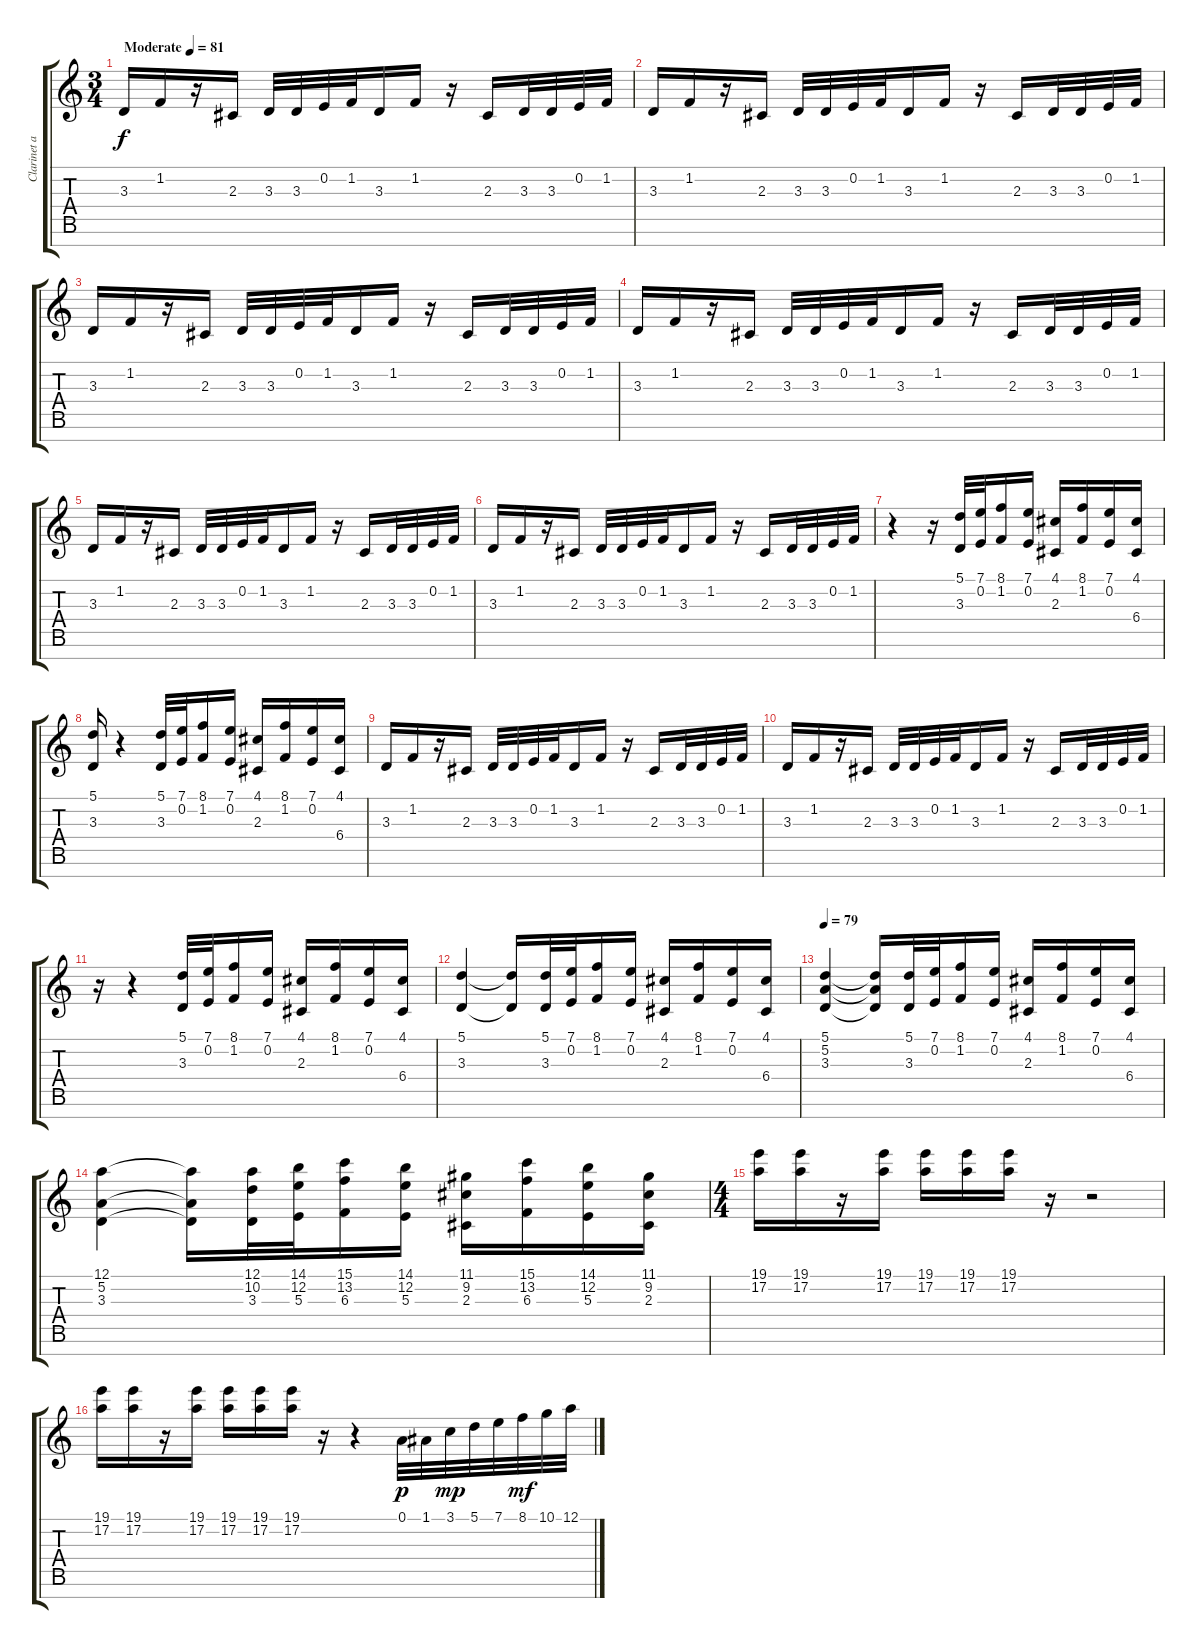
\track ("Clarinet and/or Effects" "Clarinet a") {instrument tremolostrings}
\staff {score tabs}
\tuning (A4 E4 B3 G3 D3 A2 E2) {hide}
\ts (3 4)
\tempo (81 "Moderate")
\clef g2
\ks c
3.3.16{dy f volume 6 instrument tremolostrings} 1.2.16 r.16{volume 10} 2.3.16 3.3.32 3.3.32 0.2.32 1.2.32 3.3.16 1.2.16 r.16 2.3.16 3.3.32 3.3.32 0.2.32 1.2.32 |
3.3.16 1.2.16 r.16 2.3.16 3.3.32 3.3.32 0.2.32 1.2.32 3.3.16 1.2.16 r.16 2.3.16 3.3.32 3.3.32 0.2.32 1.2.32 |
3.3.16 1.2.16 r.16 2.3.16 3.3.32 3.3.32 0.2.32 1.2.32 3.3.16 1.2.16 r.16 2.3.16 3.3.32 3.3.32 0.2.32 1.2.32 |
3.3.16 1.2.16 r.16 2.3.16 3.3.32 3.3.32 0.2.32 1.2.32 3.3.16 1.2.16 r.16 2.3.16 3.3.32 3.3.32 0.2.32 1.2.32 |
3.3.16 1.2.16 r.16 2.3.16 3.3.32 3.3.32 0.2.32 1.2.32 3.3.16 1.2.16 r.16 2.3.16 3.3.32 3.3.32 0.2.32 1.2.32 |
3.3.16 1.2.16 r.16 2.3.16 3.3.32 3.3.32 0.2.32 1.2.32 3.3.16 1.2.16 r.16 2.3.16 3.3.32 3.3.32 0.2.32 1.2.32 |
r.4 r.16 (5.1 3.3).32{volume 8} (7.1 0.2).32 (8.1 1.2).16 (7.1 0.2).16 (4.1 2.3).16 (8.1 1.2).16 (7.1 0.2).16 (4.1 6.4).16 |
(5.1 3.3).16 r.4 (5.1 3.3).32 (7.1 0.2).32 (8.1 1.2).16 (7.1 0.2).16 (4.1 2.3).16 (8.1 1.2).16 (7.1 0.2).16 (4.1 6.4).16 |
3.3.16{volume 14} 1.2.16 r.16 2.3.16 3.3.32 3.3.32 0.2.32 1.2.32 3.3.16 1.2.16 r.16 2.3.16 3.3.32 3.3.32 0.2.32 1.2.32 |
3.3.16 1.2.16 r.16 2.3.16 3.3.32 3.3.32 0.2.32 1.2.32 3.3.16 1.2.16 r.16 2.3.16 3.3.32 3.3.32 0.2.32 1.2.32 |
r.16 r.4{volume 10} (5.1 3.3).32{volume 12} (7.1 0.2).32 (8.1 1.2).16 (7.1 0.2).16 (4.1 2.3).16 (8.1 1.2).16 (7.1 0.2).16 (4.1 6.4).16 |
(5.1 3.3).4 (5.1{t} 3.3{t}).16 (5.1 3.3).32 (7.1 0.2).32 (8.1 1.2).16 (7.1 0.2).16 (4.1 2.3).16 (8.1 1.2).16 (7.1 0.2).16 (4.1 6.4).16 |
\tempo 79
(5.1 5.2 3.3).4 (5.1{t} 5.2{t} 3.3{t}).16 (5.1 3.3).32 (7.1 0.2).32 (8.1 1.2).16 (7.1 0.2).16 (4.1 2.3).16 (8.1 1.2).16 (7.1 0.2).16 (4.1 6.4).16 |
(12.1 5.2 3.3).4 (12.1{t} 5.2{t} 3.3{t}).16 (12.1 10.2 3.3).32 (14.1 12.2 5.3).32 (15.1 13.2 6.3).16 (14.1 12.2 5.3).16 (11.1 9.2 2.3).16 (15.1 13.2 6.3).16 (14.1 12.2 5.3).16 (11.1 9.2 2.3).16 |
\ts (4 4)
(19.1 17.2).16{volume 9} (19.1 17.2).16 r.16 (19.1 17.2).16 (19.1 17.2).16 (19.1 17.2).16 (19.1 17.2).16 r.16 r.2 |
(19.1 17.2).16 (19.1 17.2).16 r.16 (19.1 17.2).16 (19.1 17.2).16 (19.1 17.2).16 (19.1 17.2).16 r.16 r.4{volume 11} 0.1.32{dy p} 1.1.32 3.1.32{dy mp} 5.1.32 7.1.32 8.1.32{dy mf} 10.1.32 12.1.32
